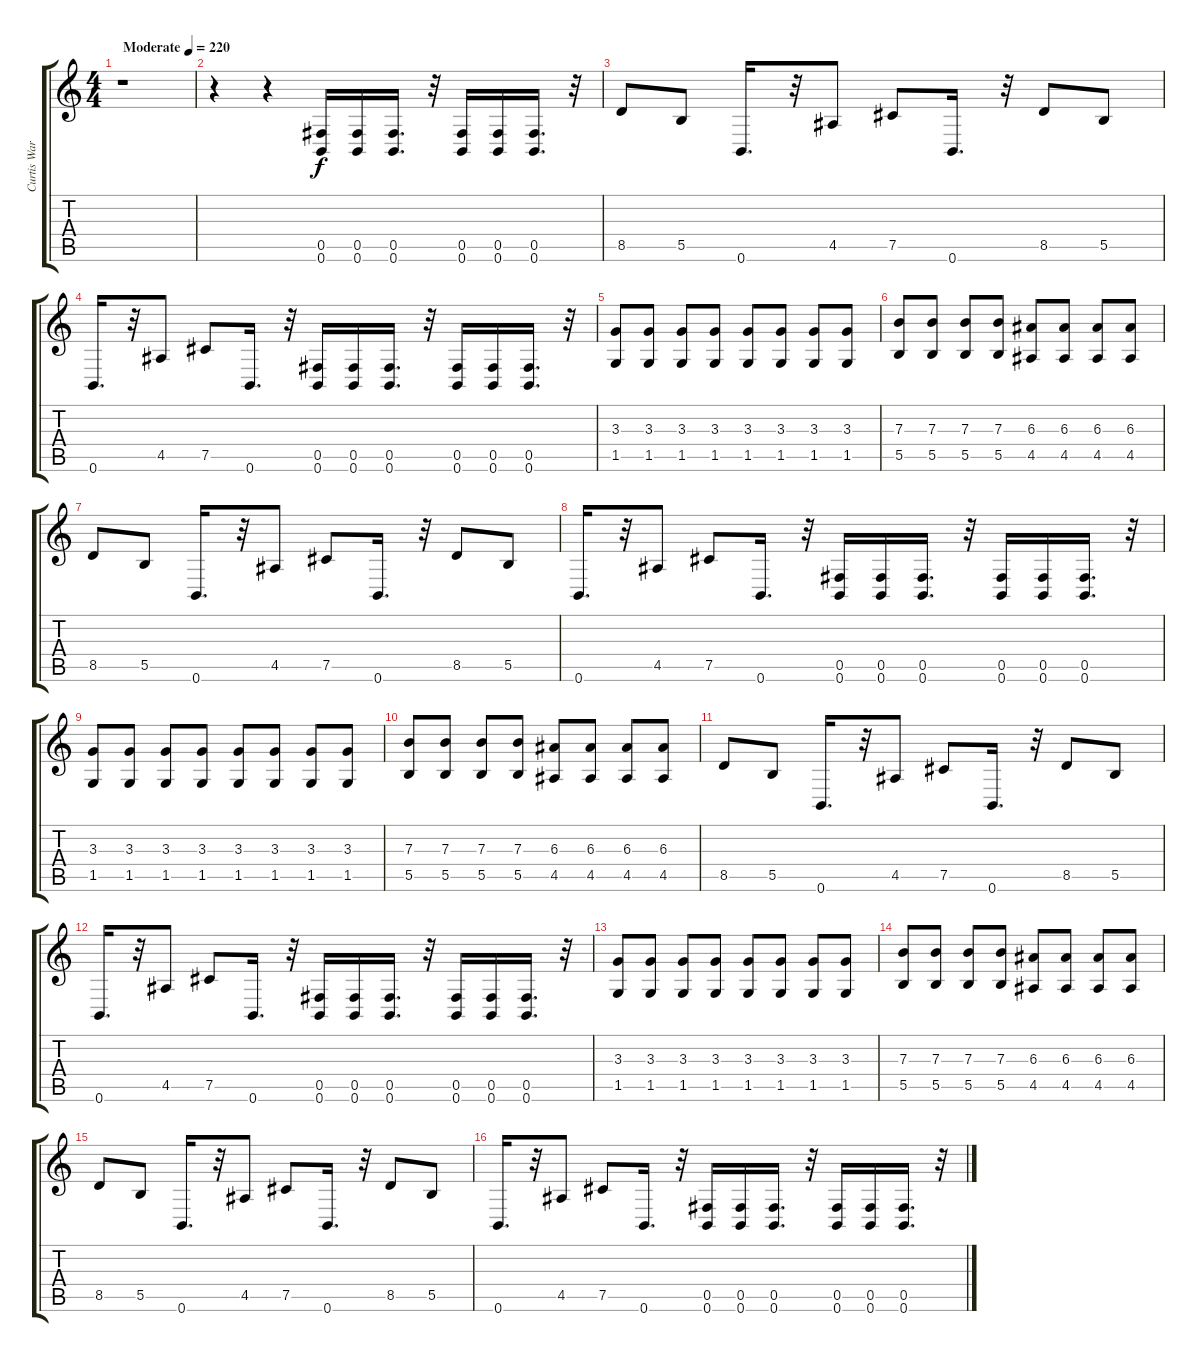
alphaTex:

\track ("Curtis Ward" "Curtis War") {instrument distortionguitar}
\staff {score tabs}
\tuning (Db4 Ab3 E3 B2 Gb2 B1) {hide}
\ts (4 4)
\tempo (220 "Moderate")
\clef g2
\ks c
r.1{dy f instrument distortionguitar} |
r.4 r.4 (0.5 0.6).16 (0.5 0.6).16 (0.5 0.6).16{d} r.32 (0.5 0.6).16 (0.5 0.6).16 (0.5 0.6).16{d} r.32 |
8.5.8 5.5.8 0.6.16{d} r.32 4.5.8 7.5.8 0.6.16{d} r.32 8.5.8 5.5.8 |
0.6.16{d} r.32 4.5.8 7.5.8 0.6.16{d} r.32 (0.5 0.6).16 (0.5 0.6).16 (0.5 0.6).16{d} r.32 (0.5 0.6).16 (0.5 0.6).16 (0.5 0.6).16{d} r.32 |
(3.3 1.5).8 (3.3 1.5).8 (3.3 1.5).8 (3.3 1.5).8 (3.3 1.5).8 (3.3 1.5).8 (3.3 1.5).8 (3.3 1.5).8 |
(7.3 5.5).8 (7.3 5.5).8 (7.3 5.5).8 (7.3 5.5).8 (6.3 4.5).8 (6.3 4.5).8 (6.3 4.5).8 (6.3 4.5).8 |
8.5.8 5.5.8 0.6.16{d} r.32 4.5.8 7.5.8 0.6.16{d} r.32 8.5.8 5.5.8 |
0.6.16{d} r.32 4.5.8 7.5.8 0.6.16{d} r.32 (0.5 0.6).16 (0.5 0.6).16 (0.5 0.6).16{d} r.32 (0.5 0.6).16 (0.5 0.6).16 (0.5 0.6).16{d} r.32 |
(3.3 1.5).8 (3.3 1.5).8 (3.3 1.5).8 (3.3 1.5).8 (3.3 1.5).8 (3.3 1.5).8 (3.3 1.5).8 (3.3 1.5).8 |
(7.3 5.5).8 (7.3 5.5).8 (7.3 5.5).8 (7.3 5.5).8 (6.3 4.5).8 (6.3 4.5).8 (6.3 4.5).8 (6.3 4.5).8 |
8.5.8 5.5.8 0.6.16{d} r.32 4.5.8 7.5.8 0.6.16{d} r.32 8.5.8 5.5.8 |
0.6.16{d} r.32 4.5.8 7.5.8 0.6.16{d} r.32 (0.5 0.6).16 (0.5 0.6).16 (0.5 0.6).16{d} r.32 (0.5 0.6).16 (0.5 0.6).16 (0.5 0.6).16{d} r.32 |
(3.3 1.5).8 (3.3 1.5).8 (3.3 1.5).8 (3.3 1.5).8 (3.3 1.5).8 (3.3 1.5).8 (3.3 1.5).8 (3.3 1.5).8 |
(7.3 5.5).8 (7.3 5.5).8 (7.3 5.5).8 (7.3 5.5).8 (6.3 4.5).8 (6.3 4.5).8 (6.3 4.5).8 (6.3 4.5).8 |
8.5.8 5.5.8 0.6.16{d} r.32 4.5.8 7.5.8 0.6.16{d} r.32 8.5.8 5.5.8 |
0.6.16{d} r.32 4.5.8 7.5.8 0.6.16{d} r.32 (0.5 0.6).16 (0.5 0.6).16 (0.5 0.6).16{d} r.32 (0.5 0.6).16 (0.5 0.6).16 (0.5 0.6).16{d} r.32
